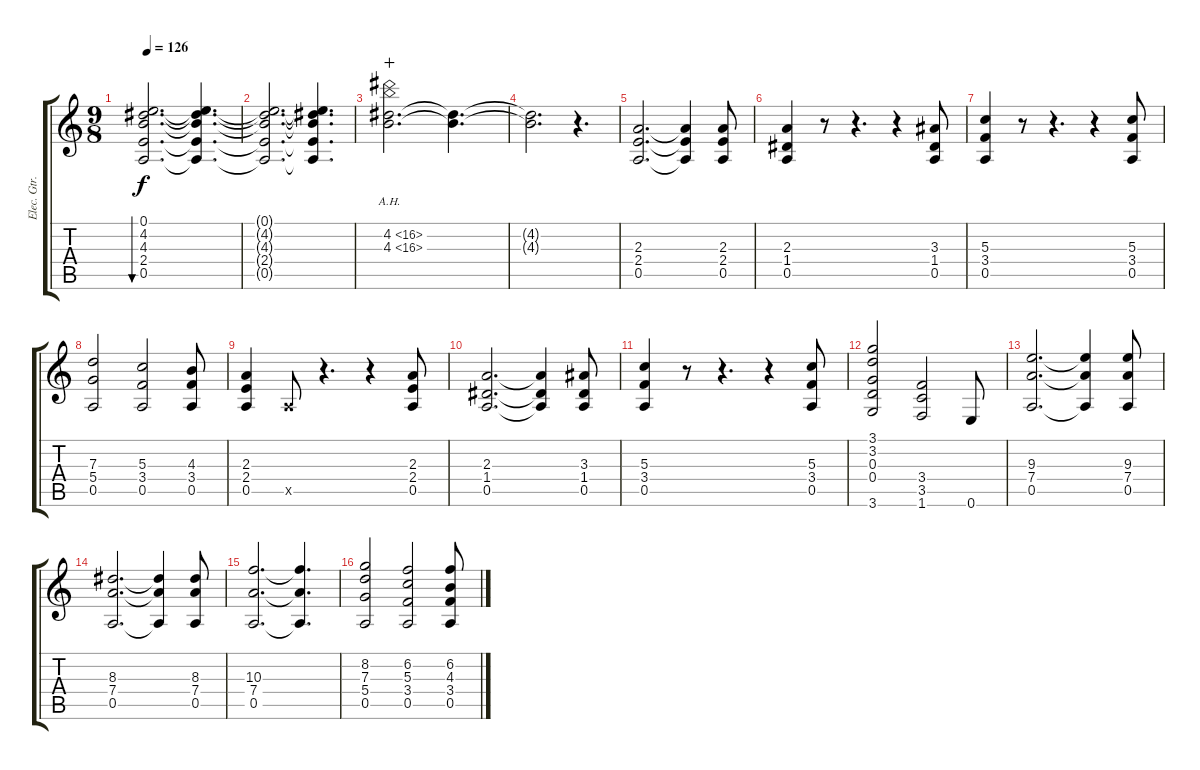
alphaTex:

\track ("Elec. Gtr. 1" "Elec. Gtr.") {instrument distortionguitar}
\staff {score tabs}
\tuning (E4 B3 G3 D3 A2 E2) {hide}
\ts (9 8)
\tempo 126
\clef g2
\ks c
(0.1 4.2 4.3 2.4 0.5).2{d bu 240 dy f instrument electricguitarclean} (0.1{t} 4.2{t} 4.3{t} 2.4{t} 0.5{t}).4{d} |
(0.1{t} 4.2{t} 4.3{t} 2.4{t} 0.5{t}).2{d} (0.1{t} 4.2{t} 4.3{t} 2.4{t} 0.5{t}).4{d} |
(4.2{ah 12} 4.3{ah 12}).2{d volume 13 wahc} (4.2{t} 4.3{t}).4{d} |
(4.2{t} 4.3{t}).2{d} r.4{d} |
(2.3 2.4 0.5).2{d volume 14 instrument distortionguitar} (2.3{t} 2.4{t} 0.5{t}).4 (2.3 2.4 0.5).8 |
(2.3 1.4 0.5).4 r.8 r.4{d} r.4 (3.3 1.4 0.5).8 |
(5.3 3.4 0.5).4 r.8 r.4{d} r.4 (5.3 3.4 0.5).8 |
(7.3 5.4 0.5).2 (5.3 3.4 0.5).2 (4.3 3.4 0.5).8 |
(2.3 2.4 0.5).4 0.5{x}.8 r.4{d} r.4 (2.3 2.4 0.5).8 |
(2.3 1.4 0.5).2{d} (2.3{t} 1.4{t} 0.5{t}).4 (3.3 1.4 0.5).8 |
(5.3 3.4 0.5).4 r.8 r.4{d} r.4 (5.3 3.4 0.5).8 |
(3.1 3.2 0.3 0.4 3.6).2 (3.4 3.5 1.6).2 0.6.8 |
(9.3 7.4 0.5).2{d} (9.3{t} 7.4{t} 0.5{t}).4 (9.3 7.4 0.5).8 |
(8.3 7.4 0.5).2{d} (8.3{t} 7.4{t} 0.5{t}).4 (8.3 7.4 0.5).8 |
(10.3 7.4 0.5).2{d} (10.3{t} 7.4{t} 0.5{t}).4{d} |
(8.2 7.3 5.4 0.5).2 (6.2 5.3 3.4 0.5).2 (6.2 4.3 3.4 0.5).8
